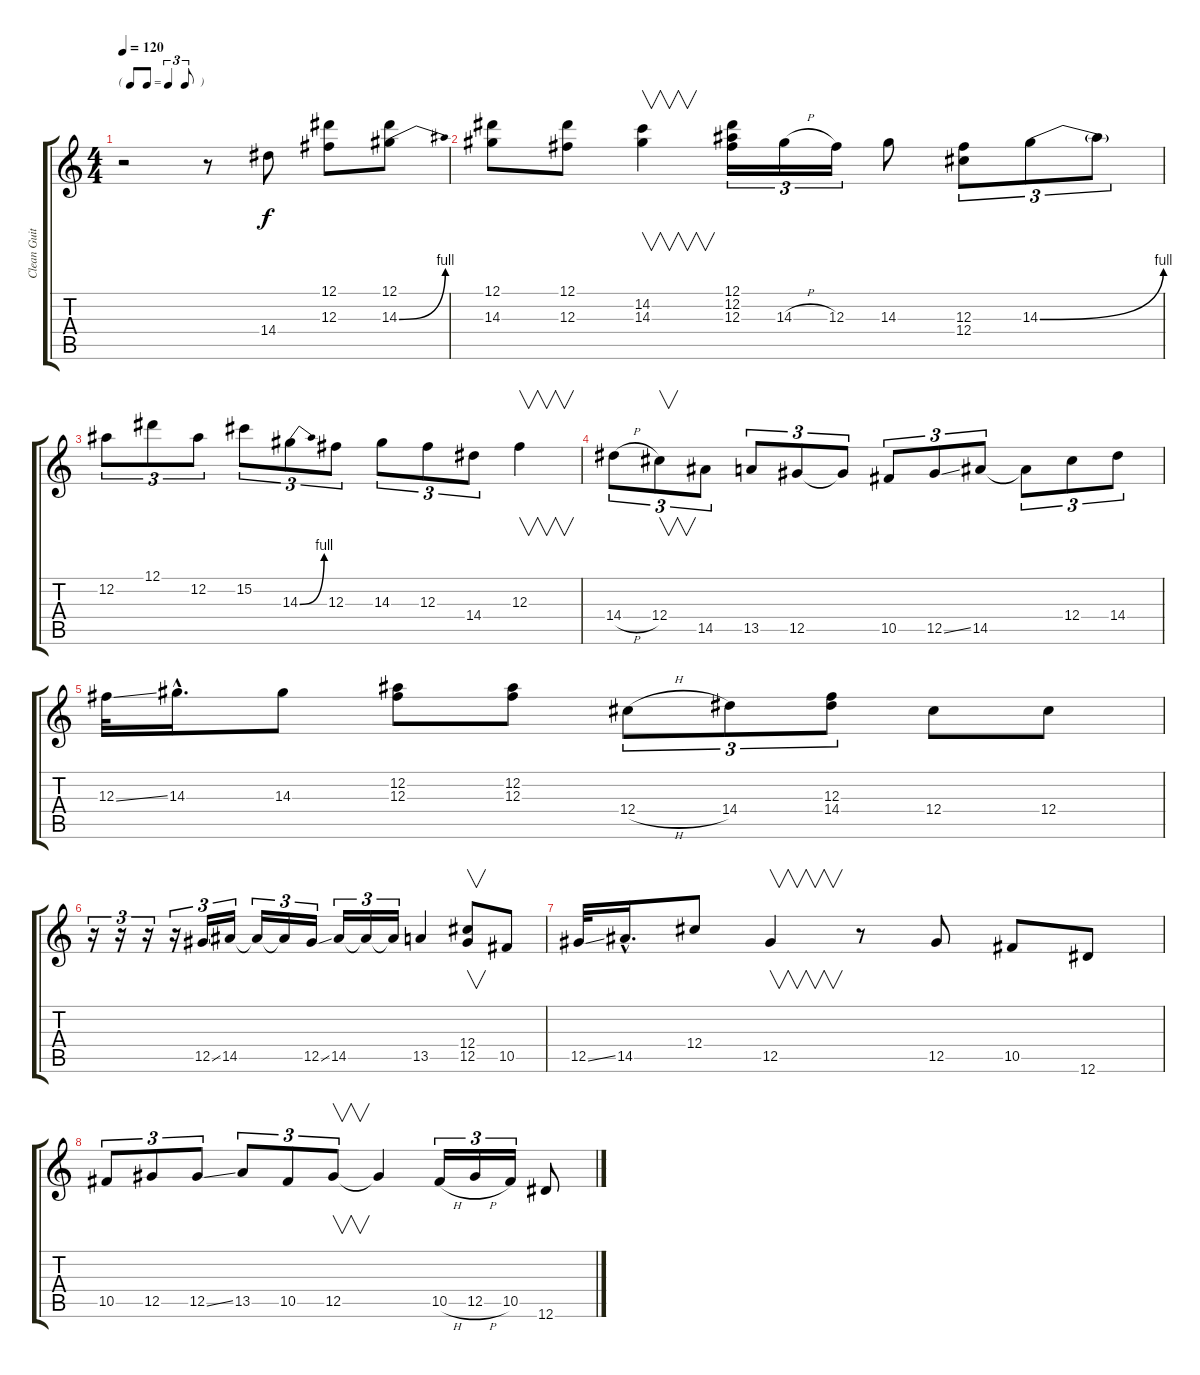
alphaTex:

\track ("Clean Guitar" "Clean Guit") {instrument electricguitarjazz}
\staff {score tabs}
\tuning (Eb4 Bb3 Gb3 Db3 Ab2 Eb2) {hide}
\ts (4 4)
\tf triplet8th
\tempo 120
\clef g2
\ks c
r.2{dy f} r.8 14.4.8 (12.1 12.3).8 (12.1 14.3{be (bend 0 0 60 4)}).8 |
(12.1 14.3).8 (12.1 12.3).8 (14.2 14.3).4{v} (12.1 12.2 12.3).16{tu (3 2)} 14.3{h}.16{tu (3 2)} 12.3.16{tu (3 2)} 14.3.8 (12.3 12.4).8{tu (3 2)} 14.3{be (bend 0 0 60 4)}.8{tu (3 2)} 14.3{t}.8{tu (3 2)} |
12.2.8{tu (3 2)} 12.1.8{tu (3 2)} 12.2.8{tu (3 2)} 15.2.8{tu (3 2)} 14.3{be (bend 0 0 60 4)}.8{tu (3 2)} 12.3.8{tu (3 2)} 14.3.8{tu (3 2)} 12.3.8{tu (3 2)} 14.4.8{tu (3 2)} 12.3.4{v} |
14.4{h}.8{tu (3 2)} 12.4.8{v tu (3 2)} 14.5.8{tu (3 2)} 13.5.8{tu (3 2)} 12.5.8{tu (3 2)} 12.5{t}.8{tu (3 2)} 10.5.8{tu (3 2)} 12.5{ss}.8{tu (3 2)} 14.5.8{tu (3 2)} 14.5{t}.8{tu (3 2)} 12.4.8{tu (3 2)} 14.4.8{tu (3 2)} |
12.3{ss}.32 14.3{hac}.16{d} 14.3.8 (12.2 12.3).8 (12.2 12.3).8 12.4{h}.8{tu (3 2)} 14.4.8{tu (3 2)} (12.3 14.4).8{tu (3 2)} 12.4.8 12.4.8 |
r.16{tu (3 2)} r.16{tu (3 2)} r.16{tu (3 2)} r.16{tu (3 2)} 12.5{ss}.16{tu (3 2)} 14.5.16{tu (3 2)} 14.5{t}.16{tu (3 2)} 14.5{t}.16{tu (3 2)} 12.5{ss}.16{tu (3 2)} 14.5.16{tu (3 2)} 14.5{t}.16{tu (3 2)} 14.5{t}.16{tu (3 2)} 13.5.4 (12.4 12.5).8{v} 10.5.8 |
12.5{ss}.32 14.5{hac}.16{d} 12.4.8 12.5.4{v} r.8 12.5.8 10.5.8 12.6.8 |
10.5.8{tu (3 2)} 12.5.8{tu (3 2)} 12.5{ss}.8{tu (3 2)} 13.5.8{tu (3 2)} 10.5.8{tu (3 2)} 12.5.8{v tu (3 2)} 12.5{t}.4 10.5{h}.16{tu (3 2)} 12.5{h}.16{tu (3 2)} 10.5.16{tu (3 2)} 12.6.8
